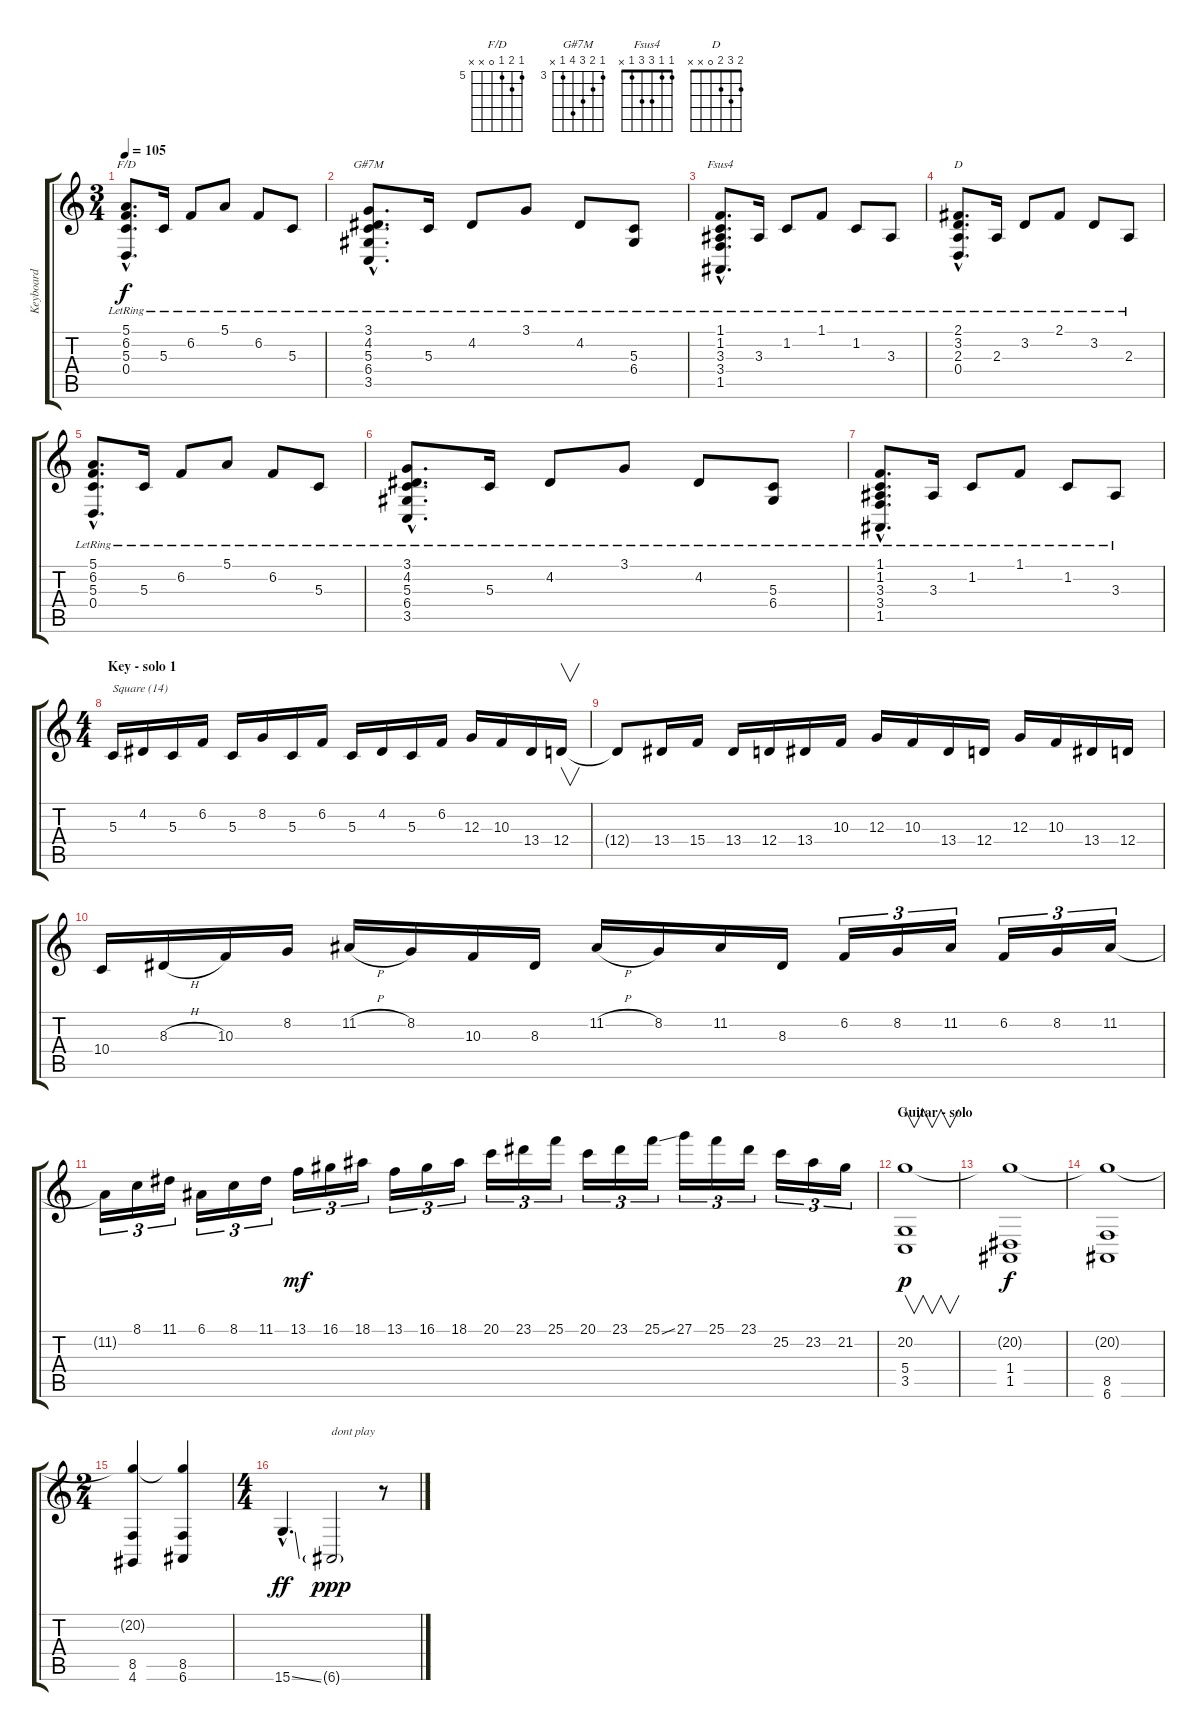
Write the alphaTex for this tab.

\track ("Keyboard" "Keyboard") {instrument electricpiano2}
\staff {score tabs}
\tuning (E4 B3 G3 D3 A2 E2) {hide}
\chord ("F/D" 5 6 5 0 x x) {firstfret 5}
\chord ("G#7M" 3 4 5 6 3 x) {firstfret 3}
\chord ("Fsus4" 1 1 3 3 1 x)
\chord ("D" 2 3 2 0 x x)
\ts (3 4)
\tempo 105
\clef g2
\ks c
(5.1{hac lr} 6.2{hac lr} 5.3{hac lr} 0.4{hac lr}).8{d ch "F/D" dy f} 5.3{lr}.16 6.2{lr}.8 5.1{lr}.8 6.2{lr}.8 5.3{lr}.8 |
(3.1{hac lr} 4.2{hac lr} 5.3{hac lr} 6.4{hac lr} 3.5{hac lr}).8{d ch "G#7M"} 5.3{lr}.16 4.2{lr}.8 3.1{lr}.8 4.2{lr}.8 (5.3{lr} 6.4{lr}).8 |
(1.1{hac lr} 1.2{hac lr} 3.3{hac lr} 3.4{hac lr} 1.5{hac lr}).8{d ch "Fsus4"} 3.3{lr}.16 1.2{lr}.8 1.1{lr}.8 1.2{lr}.8 3.3{lr}.8 |
(2.1{hac lr} 3.2{hac lr} 2.3{hac lr} 0.4{hac lr}).8{d ch "D"} 2.3{lr}.16 3.2{lr}.8 2.1{lr}.8 3.2{lr}.8 2.3{lr}.8 |
(5.1{hac lr} 6.2{hac lr} 5.3{hac lr} 0.4{hac lr}).8{d} 5.3{lr}.16 6.2{lr}.8 5.1{lr}.8 6.2{lr}.8 5.3{lr}.8 |
(3.1{hac lr} 4.2{hac lr} 5.3{hac lr} 6.4{hac lr} 3.5{hac lr}).8{d} 5.3{lr}.16 4.2{lr}.8 3.1{lr}.8 4.2{lr}.8 (5.3{lr} 6.4{lr}).8 |
(1.1{hac lr} 1.2{hac lr} 3.3{hac lr} 3.4{hac lr} 1.5{hac lr}).8{d} 3.3{lr}.16 1.2{lr}.8 1.1{lr}.8 1.2{lr}.8 3.3{lr}.8 |
\ts (4 4)
\section ("" "Key - solo 1")
5.3.16{txt "Square (14)" volume 14 instrument lead1square} 4.2.16 5.3.16 6.2.16 5.3.16 8.2.16 5.3.16 6.2.16 5.3.16 4.2.16 5.3.16 6.2.16 12.3.16 10.3.16 13.4.16 12.4.16{v} |
12.4{t}.8 13.4.16 15.4.16 13.4.16 12.4.16 13.4.16 10.3.16 12.3.16 10.3.16 13.4.16 12.4.16 12.3.16 10.3.16 13.4.16 12.4.16 |
10.4.16 8.3{h}.16 10.3.16 8.2.16 11.2{h}.16 8.2.16 10.3.16 8.3.16 11.2{h}.16 8.2.16 11.2.16 8.3.16 6.2.16{tu (3 2)} 8.2.16{tu (3 2)} 11.2.16{tu (3 2)} 6.2.16{tu (3 2)} 8.2.16{tu (3 2)} 11.2.16{tu (3 2)} |
11.2{t}.16{tu (3 2)} 8.1.16{tu (3 2)} 11.1.16{tu (3 2)} 6.1.16{tu (3 2)} 8.1.16{tu (3 2)} 11.1.16{tu (3 2)} 13.1.16{tu (3 2) dy mf} 16.1.16{tu (3 2)} 18.1.16{tu (3 2)} 13.1.16{tu (3 2)} 16.1.16{tu (3 2)} 18.1.16{tu (3 2)} 20.1.16{tu (3 2)} 23.1.16{tu (3 2)} 25.1.16{tu (3 2)} 20.1.16{tu (3 2)} 23.1.16{tu (3 2)} 25.1{ss}.16{tu (3 2)} 27.1.16{tu (3 2)} 25.1.16{tu (3 2)} 23.1.16{tu (3 2)} 25.2.16{tu (3 2)} 23.2.16{tu (3 2)} 21.2.16{tu (3 2)} |
\section ("" "Guitar - solo")
(20.2 5.4 3.5).1{v dy p} |
(20.2{t} 1.4 1.5).1{dy f} |
(20.2{t} 8.5 6.6).1 |
\ts (2 4)
(20.2{t} 8.5 4.6).4 (20.2{t} 8.5 6.6).4 |
\ts (4 4)
15.6{ss hac}.4{d dy ff} 6.6{g}.2{txt "dont play" dy ppp} r.8
